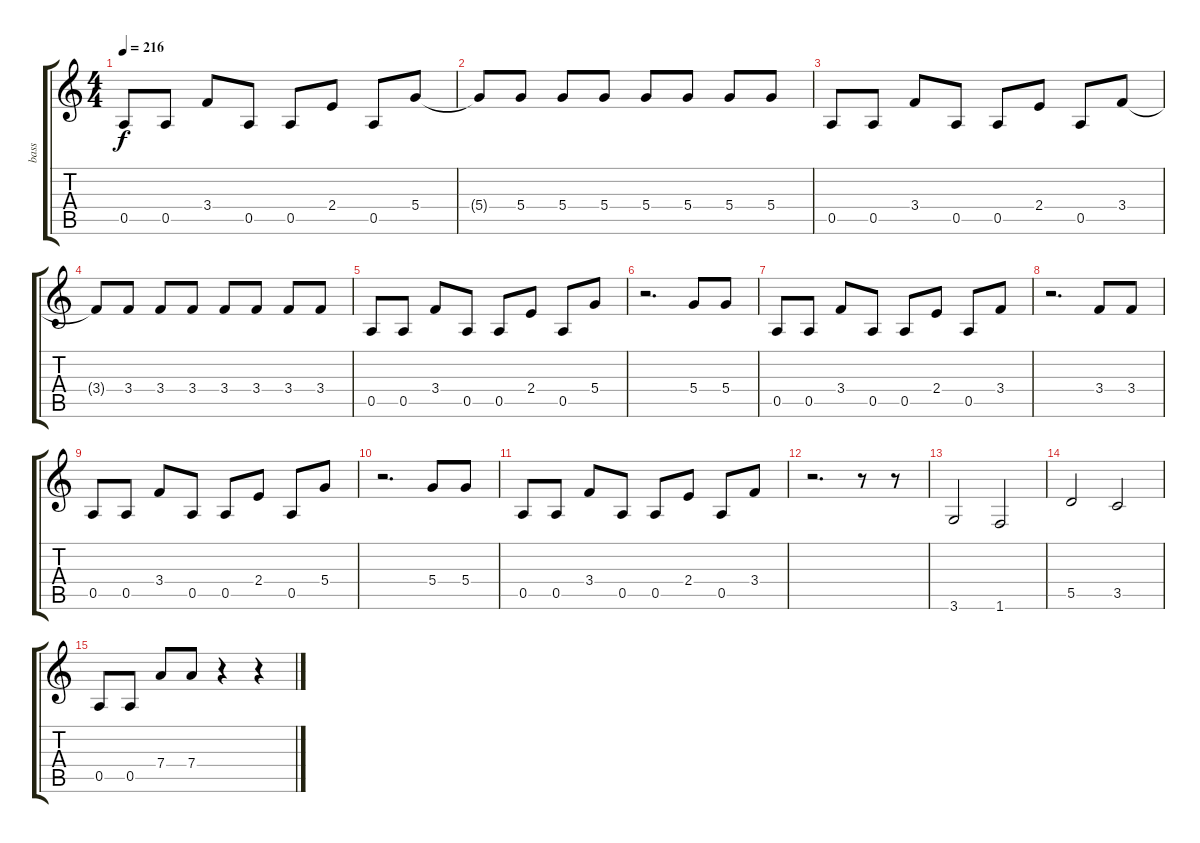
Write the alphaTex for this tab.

\track ("bass" "bass") {instrument electricbassfinger}
\staff {score tabs}
\tuning (E4 B3 G3 D3 A2 E2) {hide}
\ts (4 4)
\tempo 216
\clef g2
\ks c
0.5.8{dy f} 0.5.8 3.4.8 0.5.8 0.5.8 2.4.8 0.5.8 5.4.8 |
5.4{t}.8 5.4.8 5.4.8 5.4.8 5.4.8 5.4.8 5.4.8 5.4.8 |
0.5.8 0.5.8 3.4.8 0.5.8 0.5.8 2.4.8 0.5.8 3.4.8 |
3.4{t}.8 3.4.8 3.4.8 3.4.8 3.4.8 3.4.8 3.4.8 3.4.8 |
0.5.8 0.5.8 3.4.8 0.5.8 0.5.8 2.4.8 0.5.8 5.4.8 |
r.2{d} 5.4.8 5.4.8 |
0.5.8 0.5.8 3.4.8 0.5.8 0.5.8 2.4.8 0.5.8 3.4.8 |
r.2{d} 3.4.8 3.4.8 |
0.5.8 0.5.8 3.4.8 0.5.8 0.5.8 2.4.8 0.5.8 5.4.8 |
r.2{d} 5.4.8 5.4.8 |
0.5.8 0.5.8 3.4.8 0.5.8 0.5.8 2.4.8 0.5.8 3.4.8 |
r.2{d} r.8 r.8 |
3.6.2 1.6.2 |
5.5.2 3.5.2 |
0.5.8 0.5.8 7.4.8 7.4.8 r.4 r.4
